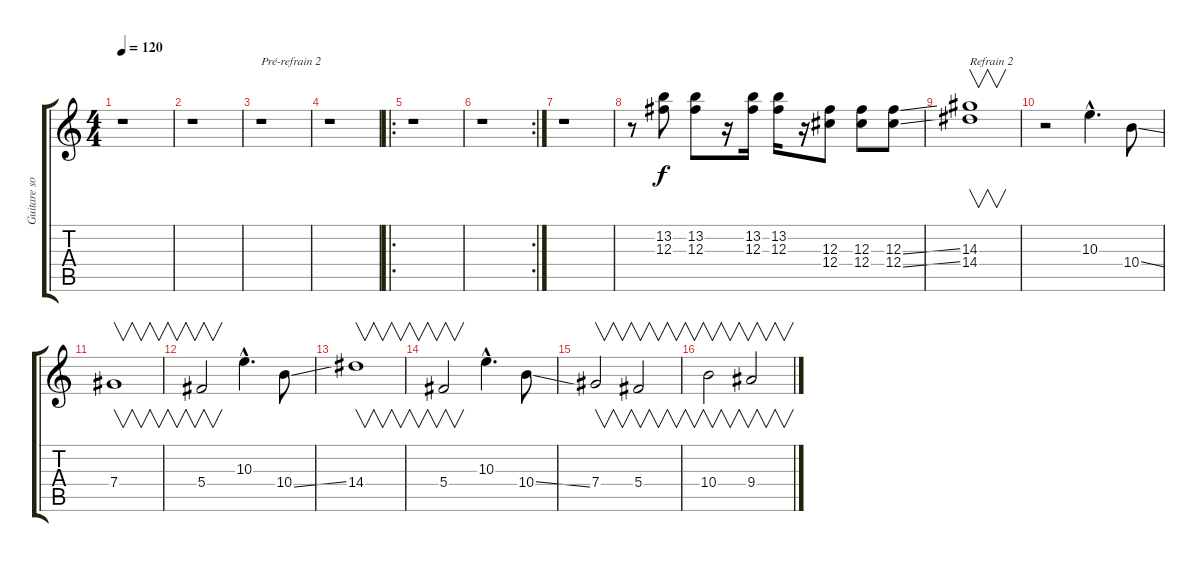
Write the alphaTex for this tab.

\track ("Guitare solo" "Guitare so") {instrument distortionguitar}
\staff {score tabs}
\tuning (Eb4 Bb3 Gb3 Db3 Ab2 Eb2) {hide}
\ts (4 4)
\tempo 120
\clef g2
\ks c
r.1{dy f} |
r.1 |
r.1{txt "Pré-refrain 2"} |
r.1 |
\ro
r.1 |
\rc 2
r.1 |
r.1 |
r.8 (13.2 12.3).8 (13.2 12.3).8 r.16 (13.2 12.3).16 (13.2 12.3).16 r.16 (12.3 12.4).8 (12.3 12.4).8 (12.3{ss} 12.4{ss}).8 |
(14.3 14.4).1{v txt "Refrain 2"} |
r.2 10.3{hac}.4{d} 10.4{ss}.8 |
7.4.1{v} |
5.4.2{v} 10.3{hac}.4{d} 10.4{ss}.8 |
14.4.1{v} |
5.4.2{v} 10.3{hac}.4{d} 10.4{ss}.8 |
7.4.2{v} 5.4.2{v} |
10.4.2{v} 9.4.2{v}
